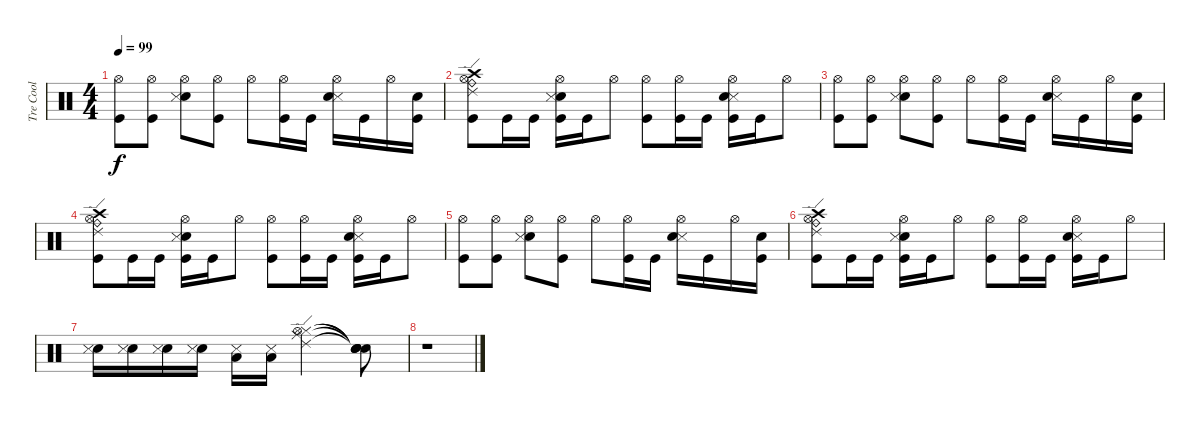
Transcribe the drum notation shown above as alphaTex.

\track ("Tre Cool" "Tre Cool") {instrument percussion}
\staff {score}
\articulation defaults
\ts (4 4)
\tempo 99
\clef neutral
\ks c
("Kick (hit)" "Hi-Hat (open)").8{dy f} ("Kick (hit)" "Hi-Hat (open)").8 ("Electric Snare (hit)" "Snare (side stick) 3" "Hi-Hat (open)").8 ("Kick (hit)" "Hi-Hat (open)").8 "Hi-Hat (open)".8 ("Kick (hit)" "Hi-Hat (open)").16 "Kick (hit)".16 ("Snare (side stick) 3" "Electric Snare (hit)" "Hi-Hat (open)").16 "Kick (hit)".16 "Hi-Hat (open)".16 ("Kick (hit)" "Electric Snare (hit)").16 |
("Crash high (hit)" "Ride (edge) 2" "Kick (hit)" "Hi-Hat (open)" "Ride (bell)").8 "Kick (hit)".16 "Kick (hit)".16 ("Electric Snare (hit)" "Snare (side stick) 3" "Kick (hit)" "Hi-Hat (open)").16 "Kick (hit)".16 "Hi-Hat (open)".8 ("Kick (hit)" "Hi-Hat (open)").8 ("Kick (hit)" "Hi-Hat (open)").16 "Kick (hit)".16 ("Snare (side stick) 3" "Electric Snare (hit)" "Kick (hit)" "Hi-Hat (open)").16 "Kick (hit)".16 "Hi-Hat (open)".8 |
("Kick (hit)" "Hi-Hat (open)").8 ("Kick (hit)" "Hi-Hat (open)").8 ("Electric Snare (hit)" "Snare (side stick) 3" "Hi-Hat (open)").8 ("Kick (hit)" "Hi-Hat (open)").8 "Hi-Hat (open)".8 ("Kick (hit)" "Hi-Hat (open)").16 "Kick (hit)".16 ("Snare (side stick) 3" "Electric Snare (hit)" "Hi-Hat (open)").16 "Kick (hit)".16 "Hi-Hat (open)".16 ("Kick (hit)" "Electric Snare (hit)").16 |
("Crash high (hit)" "Ride (edge) 2" "Kick (hit)" "Hi-Hat (open)" "Ride (bell)").8 "Kick (hit)".16 "Kick (hit)".16 ("Electric Snare (hit)" "Snare (side stick) 3" "Kick (hit)" "Hi-Hat (open)").16 "Kick (hit)".16 "Hi-Hat (open)".8 ("Kick (hit)" "Hi-Hat (open)").8 ("Kick (hit)" "Hi-Hat (open)").16 "Kick (hit)".16 ("Snare (side stick) 3" "Electric Snare (hit)" "Kick (hit)" "Hi-Hat (open)").16 "Kick (hit)".16 "Hi-Hat (open)".8 |
("Kick (hit)" "Hi-Hat (open)").8 ("Kick (hit)" "Hi-Hat (open)").8 ("Electric Snare (hit)" "Snare (side stick) 3" "Hi-Hat (open)").8 ("Kick (hit)" "Hi-Hat (open)").8 "Hi-Hat (open)".8 ("Kick (hit)" "Hi-Hat (open)").16 "Kick (hit)".16 ("Snare (side stick) 3" "Electric Snare (hit)" "Hi-Hat (open)").16 "Kick (hit)".16 "Hi-Hat (open)".16 ("Kick (hit)" "Electric Snare (hit)").16 |
("Crash high (hit)" "Ride (edge) 2" "Kick (hit)" "Hi-Hat (open)" "Ride (bell)").8 "Kick (hit)".16 "Kick (hit)".16 ("Electric Snare (hit)" "Snare (side stick) 3" "Kick (hit)" "Hi-Hat (open)").16 "Kick (hit)".16 "Hi-Hat (open)".8 ("Kick (hit)" "Hi-Hat (open)").8 ("Kick (hit)" "Hi-Hat (open)").16 "Kick (hit)".16 ("Snare (side stick) 3" "Electric Snare (hit)" "Kick (hit)" "Hi-Hat (open)").16 "Kick (hit)".16 "Hi-Hat (open)".8 |
("Electric Snare (hit)" "Snare (side stick) 3").16 ("Electric Snare (hit)" "Snare (side stick) 3").16 ("Electric Snare (hit)" "Snare (side stick) 3").16 ("Electric Snare (hit)" "Snare (side stick) 3").16 ("Snare (side stick) 3" "Low Floor Tom (hit)").16 ("Snare (side stick) 3" "Low Floor Tom (hit)").16 ("Hi-Hat (closed)" "Hi-Hat (open)" "Ride (middle)" "Ride (edge) 2").2 ("Snare (hit)"{t} "Snare (hit)"{t} "Snare (hit)"{t} "Snare (hit)"{t}).8 |
r.1
